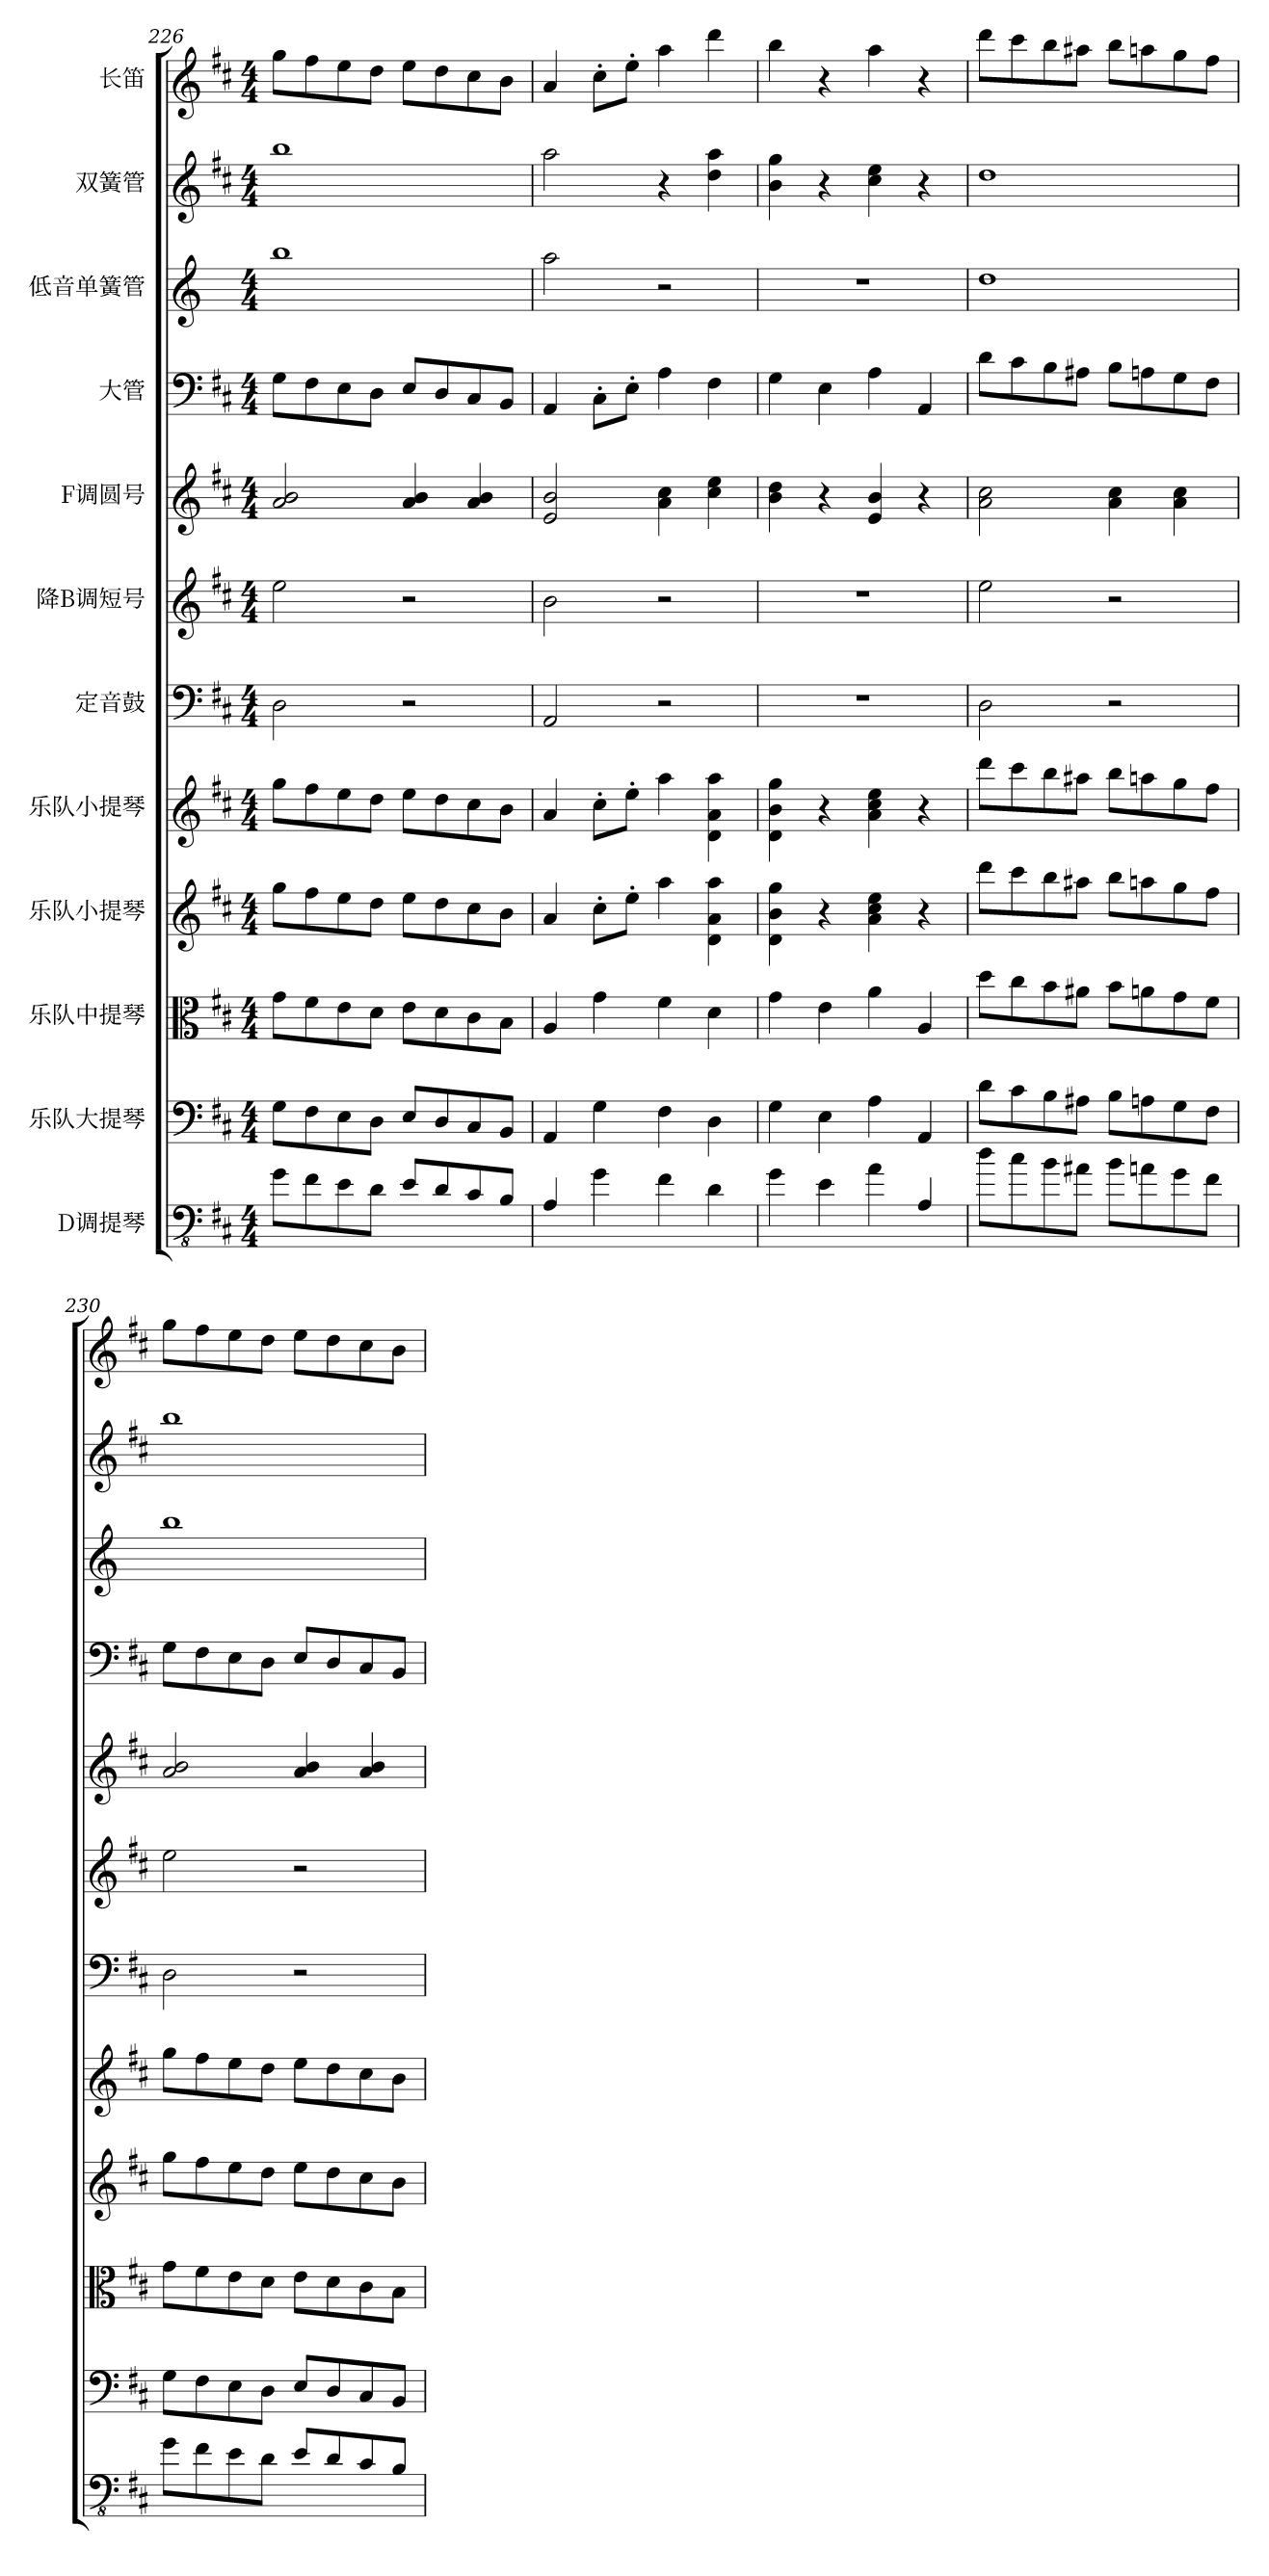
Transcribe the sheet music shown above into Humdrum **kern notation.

**kern	**kern	**kern	**kern	**kern	**kern	**kern	**kern	**kern	**kern	**kern	**kern
*part12	*part11	*part10	*part9	*part8	*part7	*part6	*part5	*part4	*part3	*part2	*part1
*staff12	*staff11	*staff10	*staff9	*staff8	*staff7	*staff6	*staff5	*staff4	*staff3	*staff2	*staff1
*I"D调提琴	*I"乐队大提琴	*I"乐队中提琴	*I"乐队小提琴	*I"乐队小提琴	*I"定音鼓	*I"降B调短号	*I"F调圆号	*I"大管	*I"低音单簧管	*I"双簧管	*I"长笛
*clefFv4	*clefF4	*clefC3	*clefG2	*clefG2	*clefF4	*clefG2	*clefG2	*clefF4	*clefG2	*clefG2	*clefG2
*ITrd7c12	*	*	*	*	*	*ITrd1c2	*ITrd4c7	*	*ITrd8c14	*	*
*k[f#c#]	*k[f#c#]	*k[f#c#]	*k[f#c#]	*k[f#c#]	*k[f#c#]	*k[]	*k[f#]	*k[f#c#]	*k[]	*k[f#c#]	*k[f#c#]
*M4/4	*M4/4	*M4/4	*M4/4	*M4/4	*M4/4	*M4/4	*M4/4	*M4/4	*M4/4	*M4/4	*M4/4
=226	=226	=226	=226	=226	=226	=226	=226	=226	=226	=226	=226
8GG\L	8G\L	8g\L	8gg\L	8gg\L	2D\	2dd\	2d/ 2e/	8G\L	1b	1bb	8gg\L
8FF#\	8F#\	8f#\	8ff#\	8ff#\	.	.	.	8F#\	.	.	8ff#\
8EE\	8E\	8e\	8ee\	8ee\	.	.	.	8E\	.	.	8ee\
8DD\J	8D\J	8d\J	8dd\J	8dd\J	.	.	.	8D\J	.	.	8dd\J
8EE/L	8E/L	8e\L	8ee\L	8ee\L	2r	2r	4d/ 4e/	8E/L	.	.	8ee\L
8DD/	8D/	8d\	8dd\	8dd\	.	.	.	8D/	.	.	8dd\
8CC#/	8C#/	8c#\	8cc#\	8cc#\	.	.	4d/ 4e/	8C#/	.	.	8cc#\
8BBB/J	8BB/J	8B\J	8b\J	8b\J	.	.	.	8BB/J	.	.	8b\J
!!LO:PB:g=z
=227	=227	=227	=227	=227	=227	=227	=227	=227	=227	=227	=227
4AAA/	4AA/	4A/	4a/	4a/	2AA/	2a\	2A/ 2e/	4AA/	2a\	2aa\	4a/
4GG\	4G\	4g\	8cc#'\L	8cc#'\L	.	.	.	8C#'\L	.	.	8cc#'\L
.	.	.	8ee'\J	8ee'\J	.	.	.	8E'\J	.	.	8ee'\J
4FF#\	4F#\	4f#\	4aa\	4aa\	2r	2r	4d\ 4f#\	4A\	2r	4r	4aa\
4DD\	4D\	4d\	4d\ 4a\ 4aa\	4d\ 4a\ 4aa\	.	.	4f#\ 4a\	4F#\	.	4dd\ 4aa\	4ddd\
=228	=228	=228	=228	=228	=228	=228	=228	=228	=228	=228	=228
4GG\	4G\	4g\	4d\ 4b\ 4gg\	4d\ 4b\ 4gg\	1r	1r	4e\ 4g\	4G\	1r	4b\ 4gg\	4bb\
4EE\	4E\	4e\	4r	4r	.	.	4r	4E\	.	4r	4r
4AA\	4A\	4a\	4a\ 4cc#\ 4ee\	4a\ 4cc#\ 4ee\	.	.	4A/ 4e/	4A\	.	4cc#\ 4ee\	4aa\
4AAA/	4AA/	4A/	4r	4r	.	.	4r	4AA/	.	4r	4r
=229	=229	=229	=229	=229	=229	=229	=229	=229	=229	=229	=229
8D\L	8d\L	8dd\L	8ddd\L	8ddd\L	2D\	2dd\	2d\ 2f#\	8d\L	1d	1dd	8ddd\L
8C#\	8c#\	8cc#\	8ccc#\	8ccc#\	.	.	.	8c#\	.	.	8ccc#\
8BB\	8B\	8b\	8bb\	8bb\	.	.	.	8B\	.	.	8bb\
8AA#X\J	8A#X\J	8a#X\J	8aa#X\J	8aa#X\J	.	.	.	8A#X\J	.	.	8aa#X\J
8BB\L	8B\L	8b\L	8bb\L	8bb\L	2r	2r	4d\ 4f#\	8B\L	.	.	8bb\L
8AAn\	8An\	8an\	8aan\	8aan\	.	.	.	8An\	.	.	8aan\
8GG\	8G\	8g\	8gg\	8gg\	.	.	4d\ 4f#\	8G\	.	.	8gg\
8FF#\J	8F#\J	8f#\J	8ff#\J	8ff#\J	.	.	.	8F#\J	.	.	8ff#\J
=230	=230	=230	=230	=230	=230	=230	=230	=230	=230	=230	=230
8GG\L	8G\L	8g\L	8gg\L	8gg\L	2D\	2dd\	2d/ 2e/	8G\L	1b	1bb	8gg\L
8FF#\	8F#\	8f#\	8ff#\	8ff#\	.	.	.	8F#\	.	.	8ff#\
8EE\	8E\	8e\	8ee\	8ee\	.	.	.	8E\	.	.	8ee\
8DD\J	8D\J	8d\J	8dd\J	8dd\J	.	.	.	8D\J	.	.	8dd\J
8EE/L	8E/L	8e\L	8ee\L	8ee\L	2r	2r	4d/ 4e/	8E/L	.	.	8ee\L
8DD/	8D/	8d\	8dd\	8dd\	.	.	.	8D/	.	.	8dd\
8CC#/	8C#/	8c#\	8cc#\	8cc#\	.	.	4d/ 4e/	8C#/	.	.	8cc#\
8BBB/J	8BB/J	8B\J	8b\J	8b\J	.	.	.	8BB/J	.	.	8b\J
=	=	=	=	=	=	=	=	=	=	=	=
*-	*-	*-	*-	*-	*-	*-	*-	*-	*-	*-	*-
